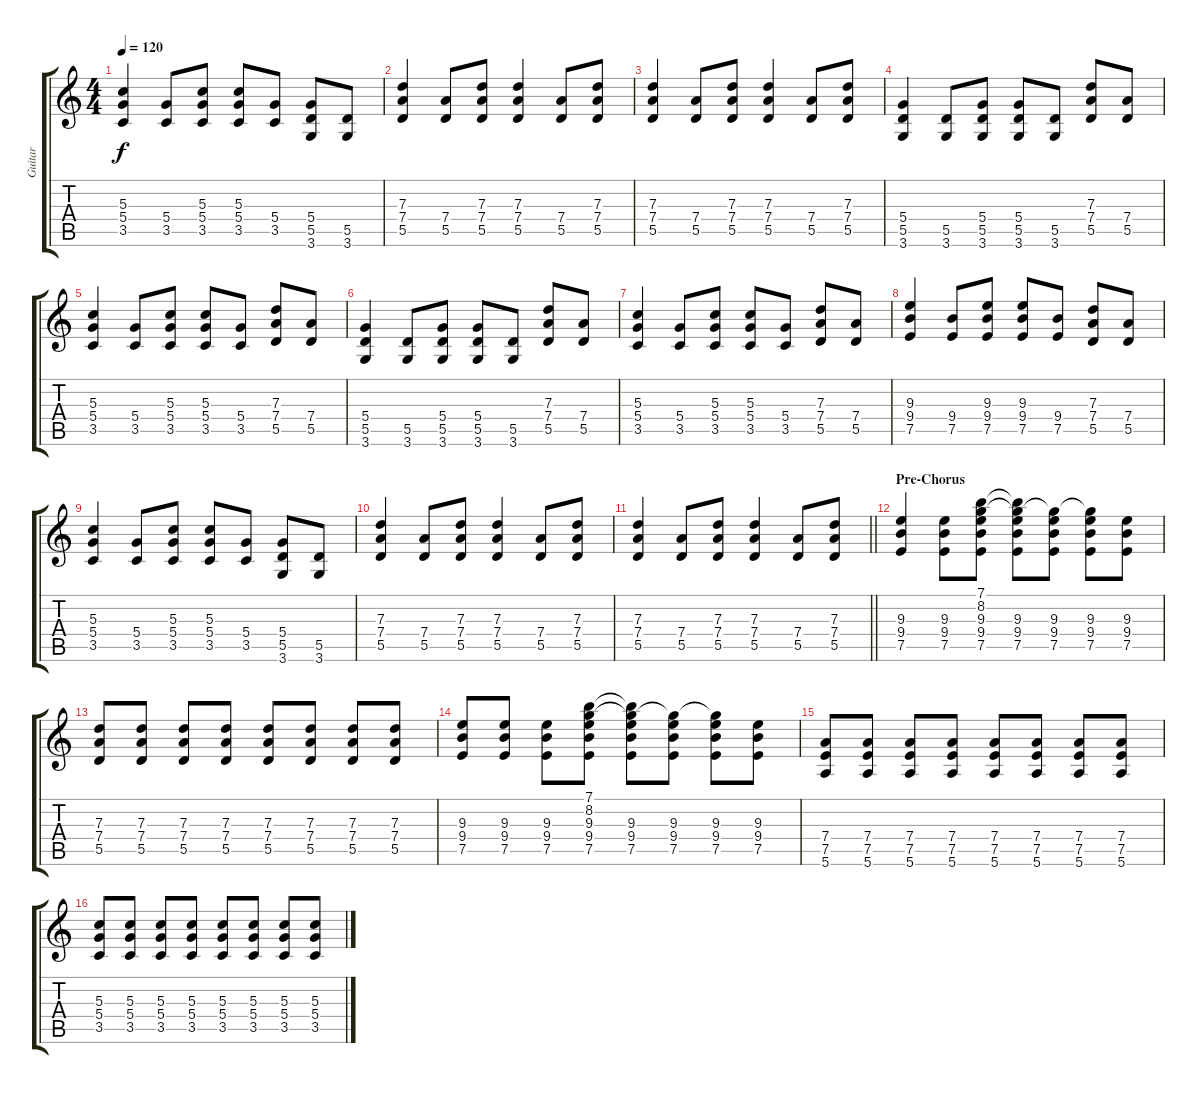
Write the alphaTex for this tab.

\track ("Guitar" "Guitar") {instrument distortionguitar}
\staff {score tabs}
\tuning (E4 B3 G3 D3 A2 E2) {hide}
\ts (4 4)
\tempo 120
\clef g2
\ks c
(5.3 5.4 3.5).4{dy f} (5.4 3.5).8 (5.3 5.4 3.5).8 (5.3 5.4 3.5).8 (5.4 3.5).8 (5.4 5.5 3.6).8 (5.5 3.6).8 |
(7.3 7.4 5.5).4 (7.4 5.5).8 (7.3 7.4 5.5).8 (7.3 7.4 5.5).4 (7.4 5.5).8 (7.3 7.4 5.5).8 |
(7.3 7.4 5.5).4 (7.4 5.5).8 (7.3 7.4 5.5).8 (7.3 7.4 5.5).4 (7.4 5.5).8 (7.3 7.4 5.5).8 |
(5.4 5.5 3.6).4 (5.5 3.6).8 (5.4 5.5 3.6).8 (5.4 5.5 3.6).8 (5.5 3.6).8 (7.3 7.4 5.5).8 (7.4 5.5).8 |
(5.3 5.4 3.5).4 (5.4 3.5).8 (5.3 5.4 3.5).8 (5.3 5.4 3.5).8 (5.4 3.5).8 (7.3 7.4 5.5).8 (7.4 5.5).8 |
(5.4 5.5 3.6).4 (5.5 3.6).8 (5.4 5.5 3.6).8 (5.4 5.5 3.6).8 (5.5 3.6).8 (7.3 7.4 5.5).8 (7.4 5.5).8 |
(5.3 5.4 3.5).4 (5.4 3.5).8 (5.3 5.4 3.5).8 (5.3 5.4 3.5).8 (5.4 3.5).8 (7.3 7.4 5.5).8 (7.4 5.5).8 |
(9.3 9.4 7.5).4 (9.4 7.5).8 (9.3 9.4 7.5).8 (9.3 9.4 7.5).8 (9.4 7.5).8 (7.3 7.4 5.5).8 (7.4 5.5).8 |
(5.3 5.4 3.5).4 (5.4 3.5).8 (5.3 5.4 3.5).8 (5.3 5.4 3.5).8 (5.4 3.5).8 (5.4 5.5 3.6).8 (5.5 3.6).8 |
(7.3 7.4 5.5).4 (7.4 5.5).8 (7.3 7.4 5.5).8 (7.3 7.4 5.5).4 (7.4 5.5).8 (7.3 7.4 5.5).8 |
\barLineRight lightlight
(7.3 7.4 5.5).4 (7.4 5.5).8 (7.3 7.4 5.5).8 (7.3 7.4 5.5).4 (7.4 5.5).8 (7.3 7.4 5.5).8 |
\section ("" "Pre-Chorus")
(9.3 9.4 7.5).4 (9.3 9.4 7.5).8 (7.1 8.2 9.3 9.4 7.5).8 (7.1{t} 8.2{t} 9.3 9.4 7.5).8 (8.2{t} 9.3 9.4 7.5).8 (8.2{t} 9.3 9.4 7.5).8 (9.3 9.4 7.5).8 |
(7.3 7.4 5.5).8 (7.3 7.4 5.5).8 (7.3 7.4 5.5).8 (7.3 7.4 5.5).8 (7.3 7.4 5.5).8 (7.3 7.4 5.5).8 (7.3 7.4 5.5).8 (7.3 7.4 5.5).8 |
(9.3 9.4 7.5).8 (9.3 9.4 7.5).8 (9.3 9.4 7.5).8 (7.1 8.2 9.3 9.4 7.5).8 (7.1{t} 8.2{t} 9.3 9.4 7.5).8 (8.2{t} 9.3 9.4 7.5).8 (8.2{t} 9.3 9.4 7.5).8 (9.3 9.4 7.5).8 |
(7.4 7.5 5.6).8 (7.4 7.5 5.6).8 (7.4 7.5 5.6).8 (7.4 7.5 5.6).8 (7.4 7.5 5.6).8 (7.4 7.5 5.6).8 (7.4 7.5 5.6).8 (7.4 7.5 5.6).8 |
(5.3 5.4 3.5).8 (5.3 5.4 3.5).8 (5.3 5.4 3.5).8 (5.3 5.4 3.5).8 (5.3 5.4 3.5).8 (5.3 5.4 3.5).8 (5.3 5.4 3.5).8 (5.3 5.4 3.5).8
